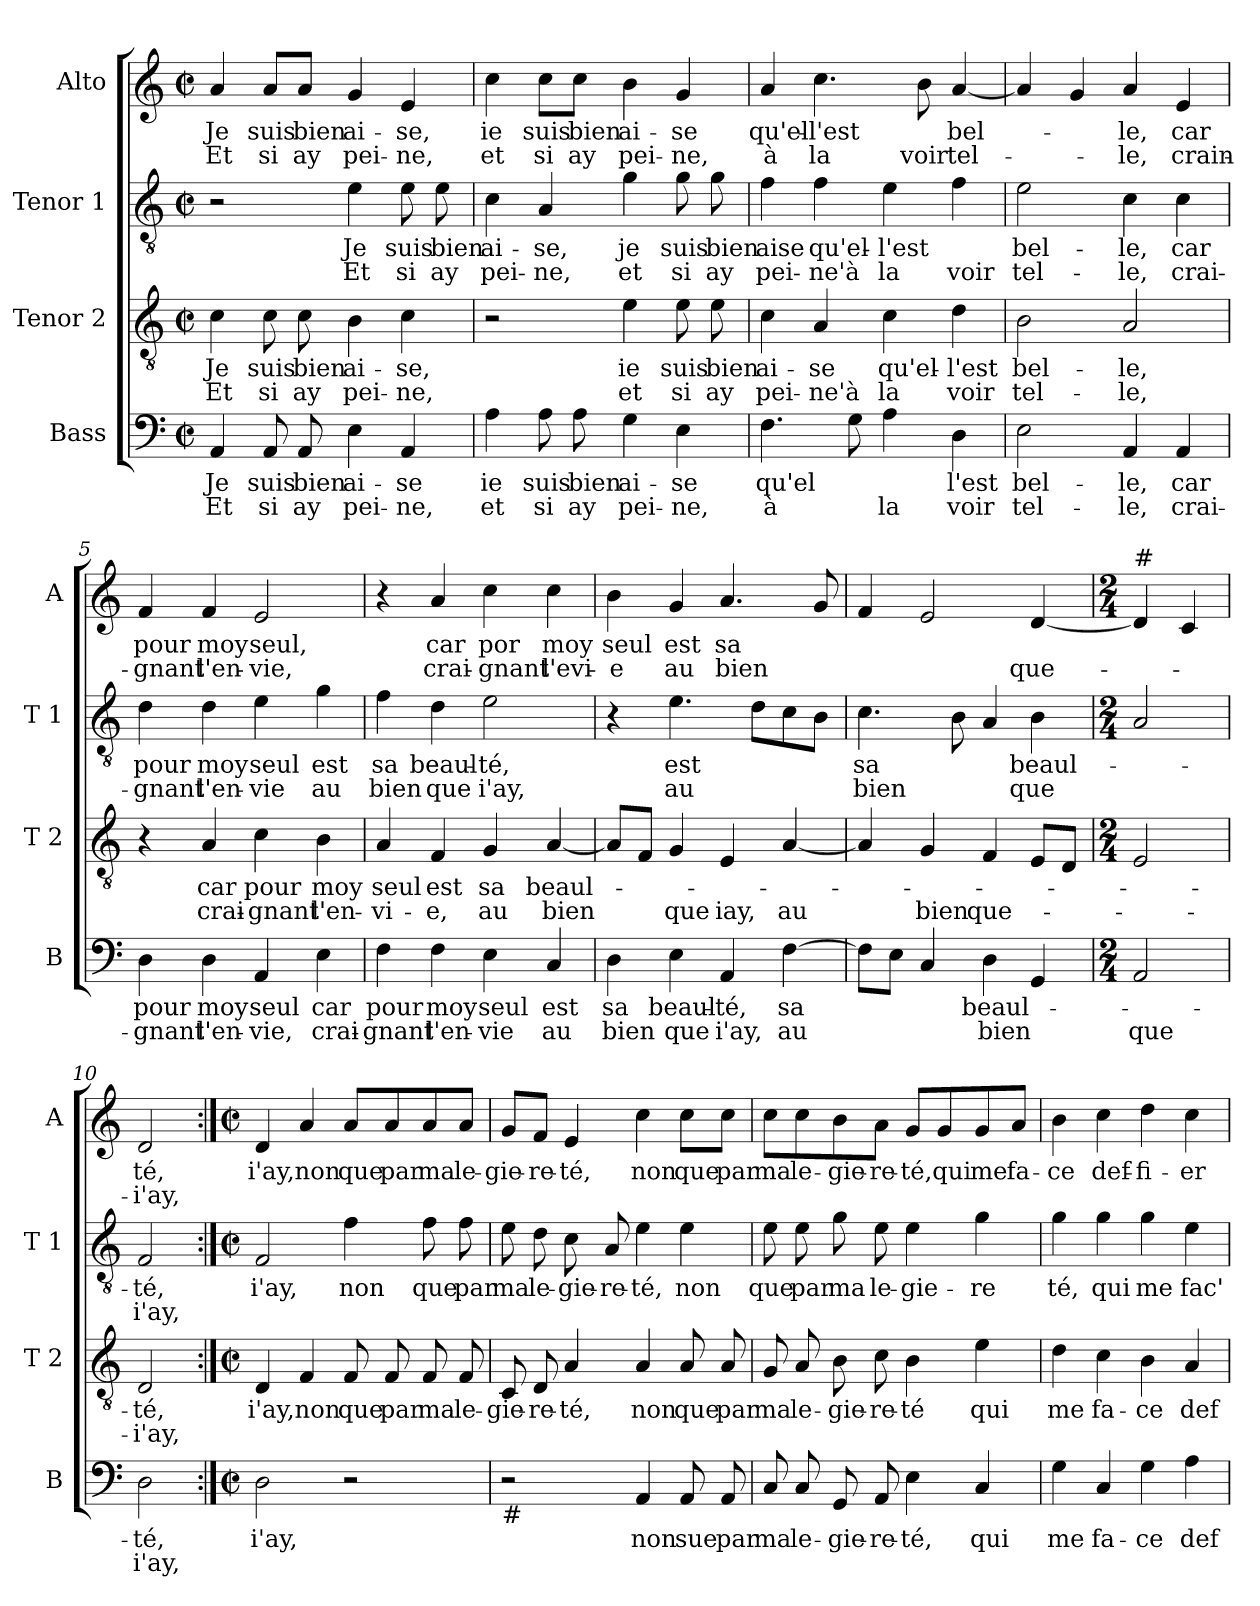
**kern	**text	**text	**kern	**text	**text	**kern	**text	**text	**kern	**text	**text
*part4	*part4	*part4	*part3	*part3	*part3	*part2	*part2	*part2	*part1	*part1	*part1
*staff4	*staff4	*staff4	*staff3	*staff3	*staff3	*staff2	*staff2	*staff2	*staff1	*staff1	*staff1
*I"Bass	*	*	*I"Tenor 2	*	*	*I"Tenor 1	*	*	*I"Alto	*	*
*I'B	*	*	*I'T 2	*	*	*I'T 1	*	*	*I'A	*	*
*clefF4	*	*	*clefGv2	*	*	*clefGv2	*	*	*clefG2	*	*
*k[]	*	*	*k[]	*	*	*k[]	*	*	*k[]	*	*
*C:	*	*	*C:	*	*	*C:	*	*	*C:	*	*
*M2/2	*	*	*M2/2	*	*	*M2/2	*	*	*M2/2	*	*
*met(c|)	*	*	*met(c|)	*	*	*met(c|)	*	*	*met(c|)	*	*
=1	=1	=1	=1	=1	=1	=1	=1	=1	=1	=1	=1
!	!LO:LY:b	!LO:LY:b	!	!LO:LY:b	!LO:LY:b	!	!	!	!	!LO:LY:b	!LO:LY:b
4AA/	Je	Et	4c\	Je	Et	2r	.	.	4a/	Je	Et
!	!LO:LY:b	!LO:LY:b	!	!LO:LY:b	!LO:LY:b	!	!	!	!	!LO:LY:b	!LO:LY:b
8AA/	suis	si	8c\	suis	si	.	.	.	8a/L	suis	si
!	!LO:LY:b	!LO:LY:b	!	!LO:LY:b	!LO:LY:b	!	!	!	!	!LO:LY:b	!LO:LY:b
8AA/	bien	ay	8c\	bien	ay	.	.	.	8a/J	bien	ay
!	!LO:LY:b	!LO:LY:b	!	!LO:LY:b	!LO:LY:b	!	!LO:LY:b	!LO:LY:b	!	!LO:LY:b	!LO:LY:b
4E\	ai-	pei-	4B\	ai-	pei-	4e\	Je	Et	4g/	ai-	pei-
!	!LO:LY:b	!LO:LY:b	!	!LO:LY:b	!LO:LY:b	!	!LO:LY:b	!LO:LY:b	!	!LO:LY:b	!LO:LY:b
4AA/	-se	-ne,	4c\	-se,	-ne,	8e\	suis	si	4e/	-se,	-ne,
!	!	!	!	!	!	!	!LO:LY:b	!LO:LY:b	!	!	!
.	.	.	.	.	.	8e\	bien	ay	.	.	.
=2	=2	=2	=2	=2	=2	=2	=2	=2	=2	=2	=2
!	!LO:LY:b	!LO:LY:b	!	!	!	!	!LO:LY:b	!LO:LY:b	!	!LO:LY:b	!LO:LY:b
4A\	ie	et	2r	.	.	4c\	ai-	pei-	4cc\	ie	et
!	!LO:LY:b	!LO:LY:b	!	!	!	!	!LO:LY:b	!LO:LY:b	!	!LO:LY:b	!LO:LY:b
8A\	suis	si	.	.	.	4A/	-se,	-ne,	8cc\L	suis	si
!	!LO:LY:b	!LO:LY:b	!	!	!	!	!	!	!	!LO:LY:b	!LO:LY:b
8A\	bien	ay	.	.	.	.	.	.	8cc\J	bien	ay
!	!LO:LY:b	!LO:LY:b	!	!LO:LY:b	!LO:LY:b	!	!LO:LY:b	!LO:LY:b	!	!LO:LY:b	!LO:LY:b
4G\	ai-	pei-	4e\	ie	et	4g\	je	et	4b\	ai-	pei-
!	!LO:LY:b	!LO:LY:b	!	!LO:LY:b	!LO:LY:b	!	!LO:LY:b	!LO:LY:b	!	!LO:LY:b	!LO:LY:b
4E\	-se	-ne,	8e\	suis	si	8g\	suis	si	4g/	-se	-ne,
!	!	!	!	!LO:LY:b	!LO:LY:b	!	!LO:LY:b	!LO:LY:b	!	!	!
.	.	.	8e\	bien	ay	8g\	bien	ay	.	.	.
=3	=3	=3	=3	=3	=3	=3	=3	=3	=3	=3	=3
!	!LO:LY:b	!LO:LY:b	!	!LO:LY:b	!LO:LY:b	!	!LO:LY:b	!LO:LY:b	!	!LO:LY:b	!LO:LY:b
4.F\	qu'el	à	4c\	ai-	pei-	4f\	aise	pei-	4a/	qu'el-	à
!	!	!	!	!LO:LY:b	!LO:LY:b	!	!LO:LY:b	!LO:LY:b	!	!LO:LY:b	!LO:LY:b
.	.	.	4A/	-se	-ne'à	4f\	qu'el-	-ne'à	4.cc\	-l'est	la
8G\	.	.	.	.	.	.	.	.	.	.	.
!	!	!LO:LY:b	!	!LO:LY:b	!LO:LY:b	!	!LO:LY:b	!LO:LY:b	!	!	!
4A\	.	la	4c\	qu'el-	la	4e\	-l'est	la	.	.	.
!	!	!	!	!	!	!	!	!	!	!	!LO:LY:b
.	.	.	.	.	.	.	.	.	8b\	.	voir
!	!LO:LY:b	!LO:LY:b	!	!LO:LY:b	!LO:LY:b	!	!	!LO:LY:b	!	!LO:LY:b	!LO:LY:b
4D\	l'est	voir	4d\	-l'est	voir	4f\	.	voir	[4a/	bel-	tel-
=4	=4	=4	=4	=4	=4	=4	=4	=4	=4	=4	=4
!	!LO:LY:b	!LO:LY:b	!	!LO:LY:b	!LO:LY:b	!	!LO:LY:b	!LO:LY:b	!	!	!
2E\	bel-	tel-	2B\	bel-	tel-	2e\	bel-	tel-	4a/]	.	.
.	.	.	.	.	.	.	.	.	4g/	.	.
!	!LO:LY:b	!LO:LY:b	!	!LO:LY:b	!LO:LY:b	!	!LO:LY:b	!LO:LY:b	!	!LO:LY:b	!LO:LY:b
4AA/	-le,	-le,	2A/	-le,	-le,	4c\	-le,	-le,	4a/	-le,	-le,
!	!LO:LY:b	!LO:LY:b	!	!	!	!	!LO:LY:b	!LO:LY:b	!	!LO:LY:b	!LO:LY:b
4AA/	car	crai-	.	.	.	4c\	car	crai-	4e/	car	crain-
=5	=5	=5	=5	=5	=5	=5	=5	=5	=5	=5	=5
!	!LO:LY:b	!LO:LY:b	!	!	!	!	!LO:LY:b	!LO:LY:b	!	!LO:LY:b	!LO:LY:b
4D\	pour	-gnant	4r	.	.	4d\	pour	-gnant	4f/	pour	-gnant
!	!LO:LY:b	!LO:LY:b	!	!LO:LY:b	!LO:LY:b	!	!LO:LY:b	!LO:LY:b	!	!LO:LY:b	!LO:LY:b
4D\	moy	l'en-	4A/	car	crai-	4d\	moy	l'en-	4f/	moy	l'en-
!	!LO:LY:b	!LO:LY:b	!	!LO:LY:b	!LO:LY:b	!	!LO:LY:b	!LO:LY:b	!	!LO:LY:b	!LO:LY:b
4AA/	seul	-vie,	4c\	pour	-gnant	4e\	seul	-vie	2e/	seul,	-vie,
!	!LO:LY:b	!LO:LY:b	!	!LO:LY:b	!LO:LY:b	!	!LO:LY:b	!LO:LY:b	!	!	!
4E\	car	crai-	4B\	moy	l'en-	4g\	est	au	.	.	.
!!LO:LB:g=z
=6	=6	=6	=6	=6	=6	=6	=6	=6	=6	=6	=6
!	!LO:LY:b	!LO:LY:b	!	!LO:LY:b	!LO:LY:b	!	!LO:LY:b	!LO:LY:b	!	!	!
4F\	pour	-gnant	4A/	seul	-vi-	4f\	sa	bien	4r	.	.
!	!LO:LY:b	!LO:LY:b	!	!LO:LY:b	!LO:LY:b	!	!LO:LY:b	!LO:LY:b	!	!LO:LY:b	!LO:LY:b
4F\	moy	l'en-	4F/	est	-e,	4d\	beaul-	que	4a/	car	crai-
!	!LO:LY:b	!LO:LY:b	!	!LO:LY:b	!LO:LY:b	!	!LO:LY:b	!LO:LY:b	!	!LO:LY:b	!LO:LY:b
4E\	seul	-vie	4G/	sa	au	2e\	-té,	i'ay,	4cc\	por	-gnant
!	!LO:LY:b	!LO:LY:b	!	!LO:LY:b	!LO:LY:b	!	!	!	!	!LO:LY:b	!LO:LY:b
4C/	est	au	[4A/	beaul-	bien	.	.	.	4cc\	moy	l'evi-
=7	=7	=7	=7	=7	=7	=7	=7	=7	=7	=7	=7
!	!LO:LY:b	!LO:LY:b	!	!	!	!	!	!	!	!LO:LY:b	!LO:LY:b
4D\	sa	bien	8A/L]	.	.	4r	.	.	4b\	seul	-e
.	.	.	8F/J	.	.	.	.	.	.	.	.
!	!LO:LY:b	!LO:LY:b	!	!	!LO:LY:b	!	!LO:LY:b	!LO:LY:b	!	!LO:LY:b	!LO:LY:b
4E\	beaul-	que	4G/	.	que	4.e\	est	au	4g/	est	au
!	!LO:LY:b	!LO:LY:b	!	!	!LO:LY:b	!	!	!	!	!LO:LY:b	!LO:LY:b
4AA/	-té,	i'ay,	4E/	.	iay,	.	.	.	4.a/	sa	bien
.	.	.	.	.	.	8d\L	.	.	.	.	.
!	!LO:LY:b	!LO:LY:b	!	!	!LO:LY:b	!	!	!	!	!	!
[4F\	sa	au	[4A/	.	au	8c\	.	.	.	.	.
.	.	.	.	.	.	8B\J	.	.	8g/	.	.
=8	=8	=8	=8	=8	=8	=8	=8	=8	=8	=8	=8
!	!	!	!	!	!	!	!LO:LY:b	!LO:LY:b	!	!	!
8F\L]	.	.	4A/]	.	.	4.c\	sa	bien	4f/	.	.
8E\J	.	.	.	.	.	.	.	.	.	.	.
!	!	!	!	!	!LO:LY:b	!	!	!	!	!	!
4C/	.	.	4G/	.	bien	.	.	.	2e/	.	.
.	.	.	.	.	.	8B\	.	.	.	.	.
!	!LO:LY:b	!LO:LY:b	!	!	!LO:LY:b	!	!	!	!	!	!
4D\	beaul-	bien	4F/	.	que-	4A/	.	.	.	.	.
!	!	!	!	!	!	!	!LO:LY:b	!LO:LY:b	!	!	!LO:LY:b
4GG/	.	.	8E/L	.	.	4B\	beaul-	que	[4d/	.	que-
.	.	.	8D/J	.	.	.	.	.	.	.	.
=9	=9	=9	=9	=9	=9	=9	=9	=9	=9	=9	=9
*M2/4	*	*	*M2/4	*	*	*M2/4	*	*	*M2/4	*	*
!	!	!	!	!	!	!	!	!	!LO:TX:a:t=#	!	!
!	!	!LO:LY:b	!	!	!	!	!	!	!	!	!
2AA/	.	que	2E/	.	.	2A/	.	.	4d/]	.	.
.	.	.	.	.	.	.	.	.	4c/	.	.
=10	=10	=10	=10	=10	=10	=10	=10	=10	=10	=10	=10
!	!LO:LY:b	!LO:LY:b	!	!LO:LY:b	!LO:LY:b	!	!LO:LY:b	!LO:LY:b	!	!LO:LY:b	!LO:LY:b
2D\	-té,	i'ay,	2D/	-té,	-i'ay,	2F/	-té,	i'ay,	2d/	-té,	-i'ay,
!!LO:PB:g=z
=11:|!	=11:|!	=11:|!	=11:|!	=11:|!	=11:|!	=11:|!	=11:|!	=11:|!	=11:|!	=11:|!	=11:|!
*M2/2	*	*	*M2/2	*	*	*M2/2	*	*	*M2/2	*	*
*met(c|)	*	*	*met(c|)	*	*	*met(c|)	*	*	*met(c|)	*	*
!	!LO:LY:b	!	!	!LO:LY:b	!	!	!LO:LY:b	!	!	!LO:LY:b	!
2D\	i'ay,	.	4D/	i'ay,	.	2F/	i'ay,	.	4d/	i'ay,	.
!	!	!	!	!LO:LY:b	!	!	!	!	!	!LO:LY:b	!
.	.	.	4F/	non	.	.	.	.	4a/	non	.
!	!	!	!	!LO:LY:b	!	!	!LO:LY:b	!	!	!LO:LY:b	!
2r	.	.	8F/	que	.	4f\	non	.	8a/L	que	.
!	!	!	!	!LO:LY:b	!	!	!	!	!	!LO:LY:b	!
.	.	.	8F/	par	.	.	.	.	8a/	par	.
!	!	!	!	!LO:LY:b	!	!	!LO:LY:b	!	!	!LO:LY:b	!
.	.	.	8F/	ma	.	8f\	que	.	8a/	ma	.
!	!	!	!	!LO:LY:b	!	!	!LO:LY:b	!	!	!LO:LY:b	!
.	.	.	8F/	le-	.	8f\	par	.	8a/J	le-	.
=12	=12	=12	=12	=12	=12	=12	=12	=12	=12	=12	=12
!LO:TX:b:t=#	!	!	!	!	!	!	!	!	!	!	!
!	!	!	!	!LO:LY:b	!	!	!LO:LY:b	!	!	!LO:LY:b	!
2r	.	.	8C/	-gie-	.	8e\	ma	.	8g/L	-gie-	.
!	!	!	!	!LO:LY:b	!	!	!LO:LY:b	!	!	!LO:LY:b	!
.	.	.	8D/	-re-	.	8d\	le-	.	8f/J	-re-	.
!	!	!	!	!LO:LY:b	!	!	!LO:LY:b	!	!	!LO:LY:b	!
.	.	.	4A/	-té,	.	8c\	-gie-	.	4e/	-té,	.
!	!	!	!	!	!	!	!LO:LY:b	!	!	!	!
.	.	.	.	.	.	8A/	-re-	.	.	.	.
!	!LO:LY:b	!	!	!LO:LY:b	!	!	!LO:LY:b	!	!	!LO:LY:b	!
4AA/	non	.	4A/	non	.	4e\	-té,	.	4cc\	non	.
!	!LO:LY:b	!	!	!LO:LY:b	!	!	!LO:LY:b	!	!	!LO:LY:b	!
8AA/	sue	.	8A/	que	.	4e\	non	.	8cc\L	que	.
!	!LO:LY:b	!	!	!LO:LY:b	!	!	!	!	!	!LO:LY:b	!
8AA/	par	.	8A/	par	.	.	.	.	8cc\J	par	.
=13	=13	=13	=13	=13	=13	=13	=13	=13	=13	=13	=13
!	!LO:LY:b	!	!	!LO:LY:b	!	!	!LO:LY:b	!	!	!LO:LY:b	!
8C/	ma	.	8G/	ma	.	8e\	que	.	8cc\L	ma	.
!	!LO:LY:b	!	!	!LO:LY:b	!	!	!LO:LY:b	!	!	!LO:LY:b	!
8C/	le-	.	8A/	le-	.	8e\	par	.	8cc\	le-	.
!	!LO:LY:b	!	!	!LO:LY:b	!	!	!LO:LY:b	!	!	!LO:LY:b	!
8GG/	-gie-	.	8B\	-gie-	.	8g\	ma	.	8b\	-gie-	.
!	!LO:LY:b	!	!	!LO:LY:b	!	!	!LO:LY:b	!	!	!LO:LY:b	!
8AA/	-re-	.	8c\	-re-	.	8e\	le-	.	8a\J	-re-	.
!	!LO:LY:b	!	!	!LO:LY:b	!	!	!LO:LY:b	!	!	!LO:LY:b	!
4E\	-té,	.	4B\	-té	.	4e\	-gie-	.	8g/L	-té,	.
!	!	!	!	!	!	!	!	!	!	!LO:LY:b	!
.	.	.	.	.	.	.	.	.	8g/	qui	.
!	!LO:LY:b	!	!	!LO:LY:b	!	!	!LO:LY:b	!	!	!LO:LY:b	!
4C/	qui	.	4e\	qui	.	4g\	-re	.	8g/	me	.
!	!	!	!	!	!	!	!	!	!	!LO:LY:b	!
.	.	.	.	.	.	.	.	.	8a/J	fa-	.
=14	=14	=14	=14	=14	=14	=14	=14	=14	=14	=14	=14
!	!LO:LY:b	!	!	!LO:LY:b	!	!	!LO:LY:b	!	!	!LO:LY:b	!
4G\	me	.	4d\	me	.	4g\	té,	.	4b\	-ce	.
!	!LO:LY:b	!	!	!LO:LY:b	!	!	!LO:LY:b	!	!	!LO:LY:b	!
4C/	fa-	.	4c\	fa-	.	4g\	qui	.	4cc\	def-	.
!	!LO:LY:b	!	!	!LO:LY:b	!	!	!LO:LY:b	!	!	!LO:LY:b	!
4G\	-ce	.	4B\	-ce	.	4g\	me	.	4dd\	-fi-	.
!	!LO:LY:b	!	!	!LO:LY:b	!	!	!LO:LY:b	!	!	!LO:LY:b	!
4A\	def-	.	4A/	def-	.	4e\	fac'	.	4cc\	-er	.
=	=	=	=	=	=	=	=	=	=	=	=
*-	*-	*-	*-	*-	*-	*-	*-	*-	*-	*-	*-
